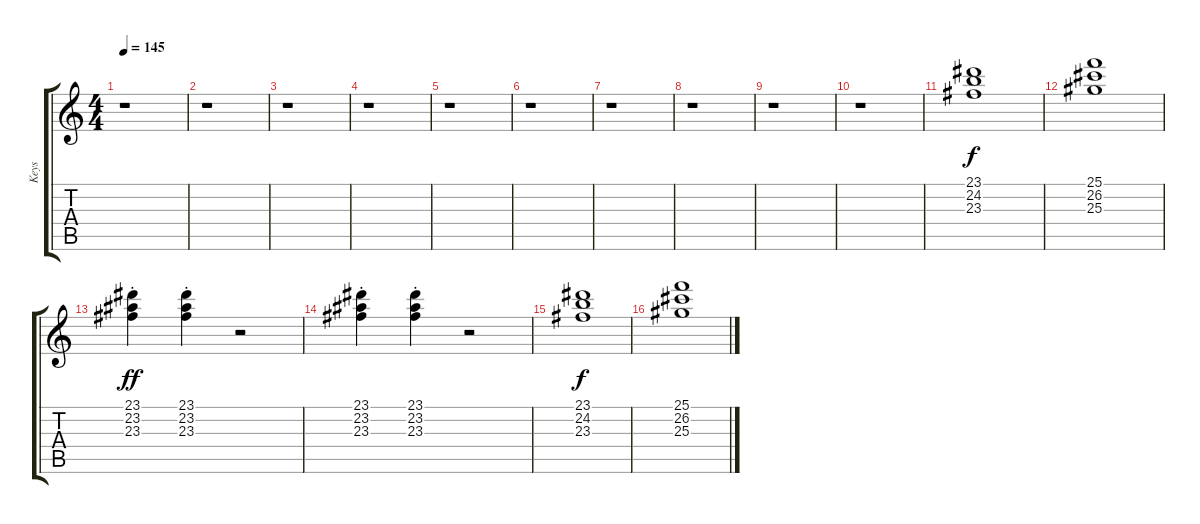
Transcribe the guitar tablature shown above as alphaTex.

\track ("Keys" "Keys") {instrument lead2sawtooth}
\staff {score tabs}
\tuning (E4 B3 G3 D3 A2 E2) {hide}
\ts (4 4)
\tempo 145
\clef g2
\ks c
r.1{dy f} |
r.1 |
r.1 |
r.1 |
r.1 |
r.1 |
r.1 |
r.1 |
r.1 |
r.1 |
(23.1 24.2 23.3).1 |
(25.1 26.2 25.3).1 |
(23.1{st} 23.2{st} 23.3{st}).4{dy ff} (23.1{st} 23.2{st} 23.3{st}).4 r.2 |
(23.1{st} 23.2{st} 23.3{st}).4 (23.1{st} 23.2{st} 23.3{st}).4 r.2 |
(23.1 24.2 23.3).1{dy f} |
(25.1 26.2 25.3).1
